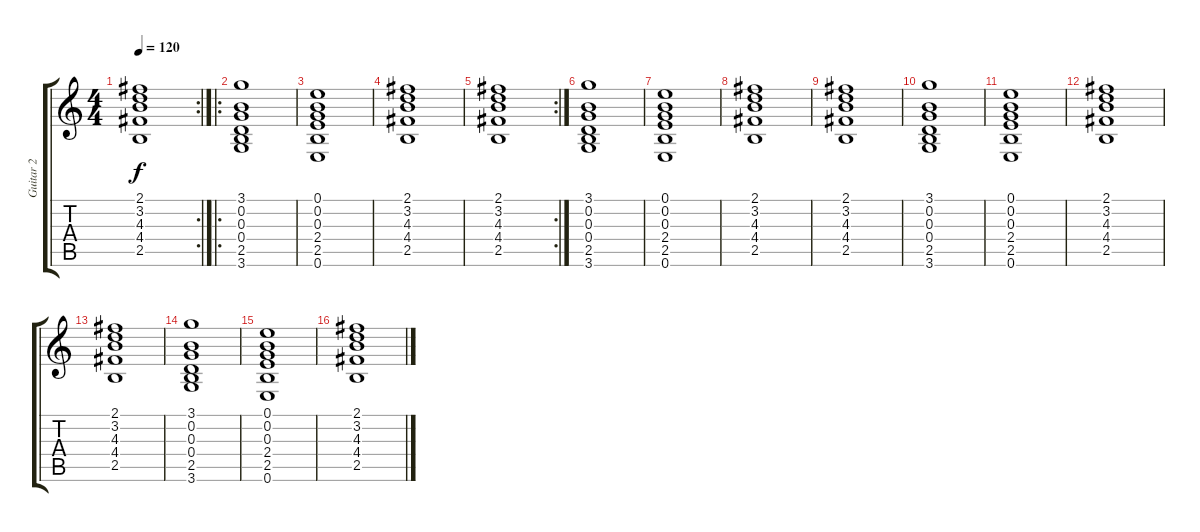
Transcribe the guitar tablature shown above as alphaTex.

\track ("Guitar 2" "Guitar 2") {instrument acousticguitarsteel}
\staff {score tabs}
\tuning (E4 B3 G3 D3 A2 E2) {hide}
\rc 2
\ts (4 4)
\tempo 120
\clef g2
\ks c
(2.1 3.2 4.3 4.4 2.5).1{dy f} |
\ro
(3.1 0.2 0.3 0.4 2.5 3.6).1 |
(0.1 0.2 0.3 2.4 2.5 0.6).1 |
(2.1 3.2 4.3 4.4 2.5).1 |
\rc 2
(2.1 3.2 4.3 4.4 2.5).1 |
(3.1 0.2 0.3 0.4 2.5 3.6).1 |
(0.1 0.2 0.3 2.4 2.5 0.6).1 |
(2.1 3.2 4.3 4.4 2.5).1 |
(2.1 3.2 4.3 4.4 2.5).1 |
(3.1 0.2 0.3 0.4 2.5 3.6).1 |
(0.1 0.2 0.3 2.4 2.5 0.6).1 |
(2.1 3.2 4.3 4.4 2.5).1 |
(2.1 3.2 4.3 4.4 2.5).1 |
(3.1 0.2 0.3 0.4 2.5 3.6).1 |
(0.1 0.2 0.3 2.4 2.5 0.6).1 |
(2.1 3.2 4.3 4.4 2.5).1
